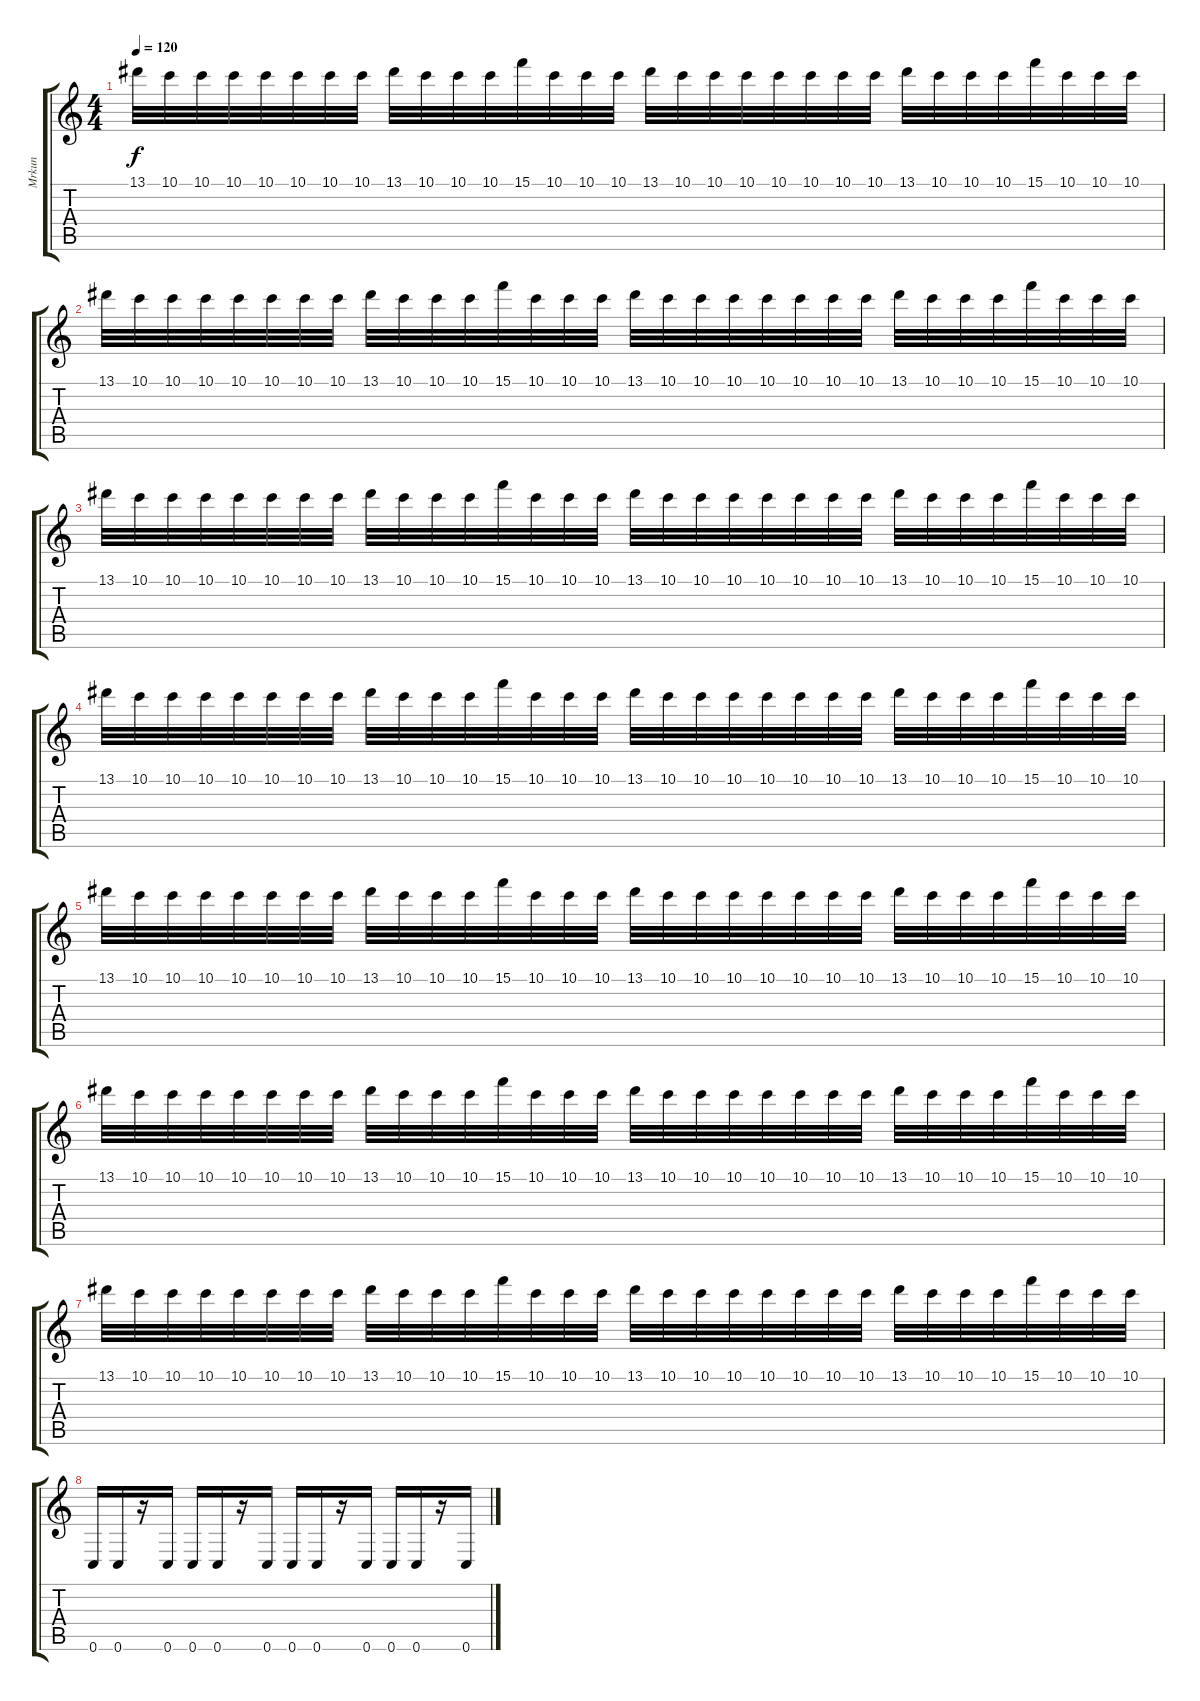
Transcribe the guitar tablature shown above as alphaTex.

\track ("Mrkun" "Mrkun") {instrument distortionguitar}
\staff {score tabs}
\tuning (D4 A3 F3 C3 G2 C2) {hide}
\ts (4 4)
\tempo 120
\clef g2
\ks c
13.1.32{dy f} 10.1.32 10.1.32 10.1.32 10.1.32 10.1.32 10.1.32 10.1.32 13.1.32 10.1.32 10.1.32 10.1.32 15.1.32 10.1.32 10.1.32 10.1.32 13.1.32 10.1.32 10.1.32 10.1.32 10.1.32 10.1.32 10.1.32 10.1.32 13.1.32 10.1.32 10.1.32 10.1.32 15.1.32 10.1.32 10.1.32 10.1.32 |
13.1.32 10.1.32 10.1.32 10.1.32 10.1.32 10.1.32 10.1.32 10.1.32 13.1.32 10.1.32 10.1.32 10.1.32 15.1.32 10.1.32 10.1.32 10.1.32 13.1.32 10.1.32 10.1.32 10.1.32 10.1.32 10.1.32 10.1.32 10.1.32 13.1.32 10.1.32 10.1.32 10.1.32 15.1.32 10.1.32 10.1.32 10.1.32 |
13.1.32 10.1.32 10.1.32 10.1.32 10.1.32 10.1.32 10.1.32 10.1.32 13.1.32 10.1.32 10.1.32 10.1.32 15.1.32 10.1.32 10.1.32 10.1.32 13.1.32 10.1.32 10.1.32 10.1.32 10.1.32 10.1.32 10.1.32 10.1.32 13.1.32 10.1.32 10.1.32 10.1.32 15.1.32 10.1.32 10.1.32 10.1.32 |
13.1.32 10.1.32 10.1.32 10.1.32 10.1.32 10.1.32 10.1.32 10.1.32 13.1.32 10.1.32 10.1.32 10.1.32 15.1.32 10.1.32 10.1.32 10.1.32 13.1.32 10.1.32 10.1.32 10.1.32 10.1.32 10.1.32 10.1.32 10.1.32 13.1.32 10.1.32 10.1.32 10.1.32 15.1.32 10.1.32 10.1.32 10.1.32 |
13.1.32 10.1.32 10.1.32 10.1.32 10.1.32 10.1.32 10.1.32 10.1.32 13.1.32 10.1.32 10.1.32 10.1.32 15.1.32 10.1.32 10.1.32 10.1.32 13.1.32 10.1.32 10.1.32 10.1.32 10.1.32 10.1.32 10.1.32 10.1.32 13.1.32 10.1.32 10.1.32 10.1.32 15.1.32 10.1.32 10.1.32 10.1.32 |
13.1.32 10.1.32 10.1.32 10.1.32 10.1.32 10.1.32 10.1.32 10.1.32 13.1.32 10.1.32 10.1.32 10.1.32 15.1.32 10.1.32 10.1.32 10.1.32 13.1.32 10.1.32 10.1.32 10.1.32 10.1.32 10.1.32 10.1.32 10.1.32 13.1.32 10.1.32 10.1.32 10.1.32 15.1.32 10.1.32 10.1.32 10.1.32 |
13.1.32 10.1.32 10.1.32 10.1.32 10.1.32 10.1.32 10.1.32 10.1.32 13.1.32 10.1.32 10.1.32 10.1.32 15.1.32 10.1.32 10.1.32 10.1.32 13.1.32 10.1.32 10.1.32 10.1.32 10.1.32 10.1.32 10.1.32 10.1.32 13.1.32 10.1.32 10.1.32 10.1.32 15.1.32 10.1.32 10.1.32 10.1.32 |
0.6.16 0.6.16 r.16 0.6.16 0.6.16 0.6.16 r.16 0.6.16 0.6.16 0.6.16 r.16 0.6.16 0.6.16 0.6.16 r.16 0.6.16
